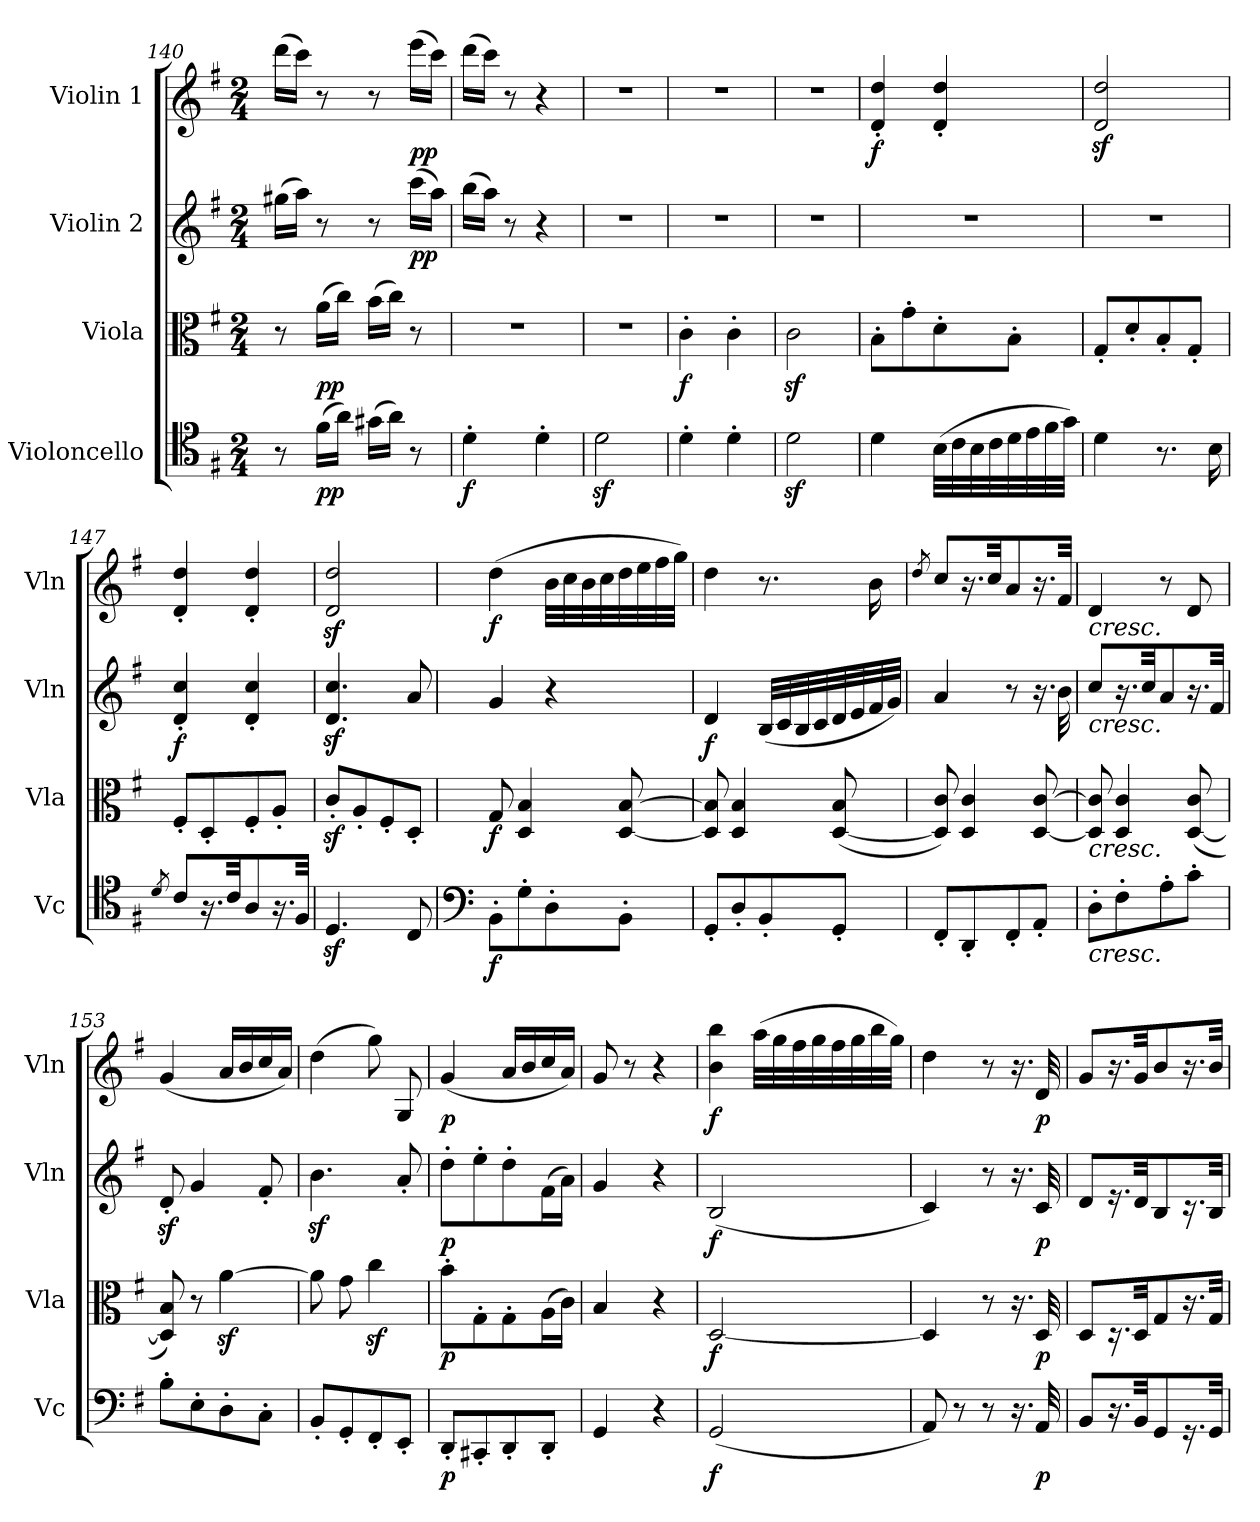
**kern	**dynam	**kern	**dynam	**kern	**dynam	**kern	**dynam
*part4	*part4	*part3	*part3	*part2	*part2	*part1	*part1
*staff4	*staff4	*staff3	*staff3	*staff2	*staff2	*staff1	*staff1
*I"Violoncello	*	*I"Viola	*	*I"Violin 2	*	*I"Violin 1	*
*I'Vc	*	*I'Vla	*	*I'Vln	*	*I'Vln	*
*clefC4	*	*clefC3	*	*clefG2	*	*clefG2	*
*k[f#]	*	*k[f#]	*	*k[f#]	*	*k[f#]	*
*M2/4	*	*M2/4	*	*M2/4	*	*M2/4	*
=140	=140	=140	=140	=140	=140	=140	=140
8r	.	8r	.	(16gg#X\LL	.	(16ddd\LL	.
.	.	.	.	16aa\JJ)	.	16ccc\JJ)	.
!	!LO:DY:b	!	!LO:DY:b	!	!	!	!
(16f#\LL	pp	(16a\LL	pp	8r	.	8r	.
16a\JJ)	.	16cc\JJ)	.	.	.	.	.
(16g#X\LL	.	(16b\LL	.	8r	.	8r	.
16a\JJ)	.	16cc\JJ)	.	.	.	.	.
!	!	!	!	!	!LO:DY:b	!	!LO:DY:b
8r	.	8r	.	(16ccc\LL	pp	(16eee\LL	pp
.	.	.	.	16aa\JJ)	.	16ccc\JJ)	.
!!LO:LB:g=z
=141	=141	=141	=141	=141	=141	=141	=141
!	!LO:DY:b	!	!	!	!	!	!
4d'\	f	2r	.	(16bb\LL	.	(16ddd\LL	.
.	.	.	.	16aa\JJ)	.	16ccc\JJ)	.
.	.	.	.	8r	.	8r	.
4d'\	.	.	.	4r	.	4r	.
=142	=142	=142	=142	=142	=142	=142	=142
2dz<\	.	2r	.	2r	.	2r	.
=143	=143	=143	=143	=143	=143	=143	=143
!	!	!	!LO:DY:b	!	!	!	!
4d'\	.	4c'\	f	2r	.	2r	.
4d'\	.	4c'\	.	.	.	.	.
=144	=144	=144	=144	=144	=144	=144	=144
2dz<\	.	2cz<\	.	2r	.	2r	.
=145	=145	=145	=145	=145	=145	=145	=145
!	!	!	!	!	!	!	!LO:DY:b
4d\	.	8B'\L	.	2r	.	4d/' 4dd/'	f
.	.	8g'\	.	.	.	.	.
(32B\LLL	.	8d'\	.	.	.	4d/' 4dd/'	.
32c\	.	.	.	.	.	.	.
32B\	.	.	.	.	.	.	.
32c\	.	.	.	.	.	.	.
32d\	.	8B'\J	.	.	.	.	.
32e\	.	.	.	.	.	.	.
32f#\	.	.	.	.	.	.	.
32g\JJJ)	.	.	.	.	.	.	.
=146	=146	=146	=146	=146	=146	=146	=146
4d\	.	8G'/L	.	2r	.	2d/z< 2dd/z<	.
.	.	8d'/	.	.	.	.	.
8.r	.	8B'/	.	.	.	.	.
.	.	8G'/J	.	.	.	.	.
16B\	.	.	.	.	.	.	.
=147	=147	=147	=147	=147	=147	=147	=147
8qd/	.	.	.	.	.	.	.
!	!	!	!	!	!LO:DY:b	!	!
8c\L	.	8F#'/L	.	4d/' 4cc/'	f	4d/' 4dd/'	.
16.r	.	8D'/	.	.	.	.	.
32c\JJk	.	.	.	.	.	.	.
8A/L	.	8F#'/	.	4d/' 4cc/'	.	4d/' 4dd/'	.
16.r	.	8A'/J	.	.	.	.	.
32F#/JJk	.	.	.	.	.	.	.
=148	=148	=148	=148	=148	=148	=148	=148
4.Dz</	.	8cz<'/L	.	4.d/z< 4.cc/z<	.	2d/z< 2dd/z<	.
.	.	8A'/	.	.	.	.	.
.	.	8F#'/	.	.	.	.	.
8C/	.	8D'/J	.	8a/	.	.	.
!!LO:LB:g=z
=149	=149	=149	=149	=149	=149	=149	=149
*clefF4	*	*	*	*	*	*	*
!	!LO:DY:b	!	!LO:DY:b	!	!	!	!LO:DY:b
8BB'\L	f	8G/	f	4g/	.	(4dd\	f
8G'\	.	4D/ 4B/	.	.	.	.	.
8D'\	.	.	.	4r	.	32b\LLL	.
.	.	.	.	.	.	32cc\	.
.	.	.	.	.	.	32b\	.
.	.	.	.	.	.	32cc\	.
8BB'\J	.	[8D/ [8B/	.	.	.	32dd\	.
.	.	.	.	.	.	32ee\	.
.	.	.	.	.	.	32ff#\	.
.	.	.	.	.	.	32gg\JJJ)	.
=150	=150	=150	=150	=150	=150	=150	=150
!	!	!	!	!	!LO:DY:b	!	!
8GG'/L	.	8D/] 8B/]	.	4d/	f	4dd\	.
8D'/	.	4D/ 4B/	.	.	.	.	.
8BB'/	.	.	.	(32B/LLL	.	8.r	.
.	.	.	.	32c/	.	.	.
.	.	.	.	32B/	.	.	.
.	.	.	.	32c/	.	.	.
8GG'/J	.	([8D/ 8B/	.	32d/	.	.	.
.	.	.	.	32e/	.	.	.
.	.	.	.	32f#/	.	16b\	.
.	.	.	.	32g/JJJ)	.	.	.
!!LO:LB:g=z
=151	=151	=151	=151	=151	=151	=151	=151
.	.	.	.	.	.	8qdd/	.
8FF#'/L	.	8D/] 8c/)	.	4a/	.	8cc\L	.
8DD'/	.	4D/ 4c/	.	.	.	16.r	.
.	.	.	.	.	.	32cc\JJk	.
8FF#'/	.	.	.	8r	.	8a/L	.
8AA'/J	.	[8D/ [8c/	.	16.r	.	16.r	.
.	.	.	.	32b\	.	32f#/JJk	.
=152	=152	=152	=152	=152	=152	=152	=152
!	!	!	!	!	!	!LO:TX:b:i:t=cresc.	!
!	!	!	!	!LO:TX:b:i:t=cresc.	!	!	!
!	!	!LO:TX:b:i:t=cresc.	!	!	!	!	!
!LO:TX:b:i:t=cresc.	!	!	!	!	!	!	!
8D'\L	.	8D/] 8c/]	.	8cc\L	.	4d/	.
8F#'\	.	4D/ 4c/	.	16.r	.	.	.
.	.	.	.	32cc\JJk	.	.	.
8A'\	.	.	.	8a/L	.	8r	.
8c'\J	.	(>[8D/ 8c/	.	16.r	.	8d/	.
.	.	.	.	32f#/JJk	.	.	.
=153	=153	=153	=153	=153	=153	=153	=153
8B'\L	.	8D/] 8B/)	.	8dz<'/	.	(4g/	.
8E'\	.	8r	.	4g/	.	.	.
8D'\	.	[4az<\	.	.	.	16a/LL	.
.	.	.	.	.	.	16b/	.
8C'\J	.	.	.	8f#'/	.	16cc/	.
.	.	.	.	.	.	16a/JJ)	.
=154	=154	=154	=154	=154	=154	=154	=154
8BB'/L	.	8a\]	.	4.bz<\	.	(4dd\	.
8GG'/	.	8g\	.	.	.	.	.
8FF#'/	.	4ccz<\	.	.	.	8gg\)	.
8EE'/J	.	.	.	8a'/	.	8G/	.
=155	=155	=155	=155	=155	=155	=155	=155
!	!LO:DY:b	!	!LO:DY:b	!	!LO:DY:b	!	!LO:DY:b
8DD'/L	p	8b'\L	p	8dd'\L	p	(4g/	p
8CC#X'/	.	8G'\	.	8ee'\	.	.	.
8DD'/	.	8G'\	.	8dd'\	.	16a/LL	.
.	.	.	.	.	.	16b/	.
8DD'/J	.	(16A\L	.	(16f#\L	.	16cc/	.
.	.	16c\JJ)	.	16a\JJ)	.	16a/JJ)	.
=156	=156	=156	=156	=156	=156	=156	=156
4GG/	.	4B/	.	4g/	.	8g/	.
.	.	.	.	.	.	8r	.
4r	.	4r	.	4r	.	4r	.
=157	=157	=157	=157	=157	=157	=157	=157
!	!LO:DY:b	!	!LO:DY:b	!	!LO:DY:b	!	!LO:DY:b
(2GG/	f	[2D/	f	(2B/	f	4b\ 4bb\	f
.	.	.	.	.	.	(32aa\LLL	.
.	.	.	.	.	.	32gg\	.
.	.	.	.	.	.	32ff#\	.
.	.	.	.	.	.	32gg\	.
.	.	.	.	.	.	32ff#\	.
.	.	.	.	.	.	32gg\	.
.	.	.	.	.	.	32bb\	.
.	.	.	.	.	.	32gg\JJJ)	.
!!LO:LB:g=z
=158	=158	=158	=158	=158	=158	=158	=158
8AA/)	.	4D/]	.	4c/)	.	4dd\	.
8r	.	.	.	.	.	.	.
8r	.	8r	.	8r	.	8r	.
16.r	.	16.r	.	16.r	.	16.r	.
!	!LO:DY:b	!	!LO:DY:b	!	!LO:DY:b	!	!LO:DY:b
32AA/	p	32D/	p	32c/	p	32d/	p
=159	=159	=159	=159	=159	=159	=159	=159
8BB/L	.	8D/L	.	8d/L	.	8g/L	.
16.r	.	16.r	.	16.r	.	16.r	.
32BB/JJk	.	32D/JJk	.	32d/JJk	.	32g/JJk	.
8GG/L	.	8G/L	.	8B/L	.	8b\L	.
16.r	.	16.r	.	16.r	.	16.r	.
32GG/JJk	.	32G/JJk	.	32B/JJk	.	32b\JJk	.
=	=	=	=	=	=	=	=
*-	*-	*-	*-	*-	*-	*-	*-
